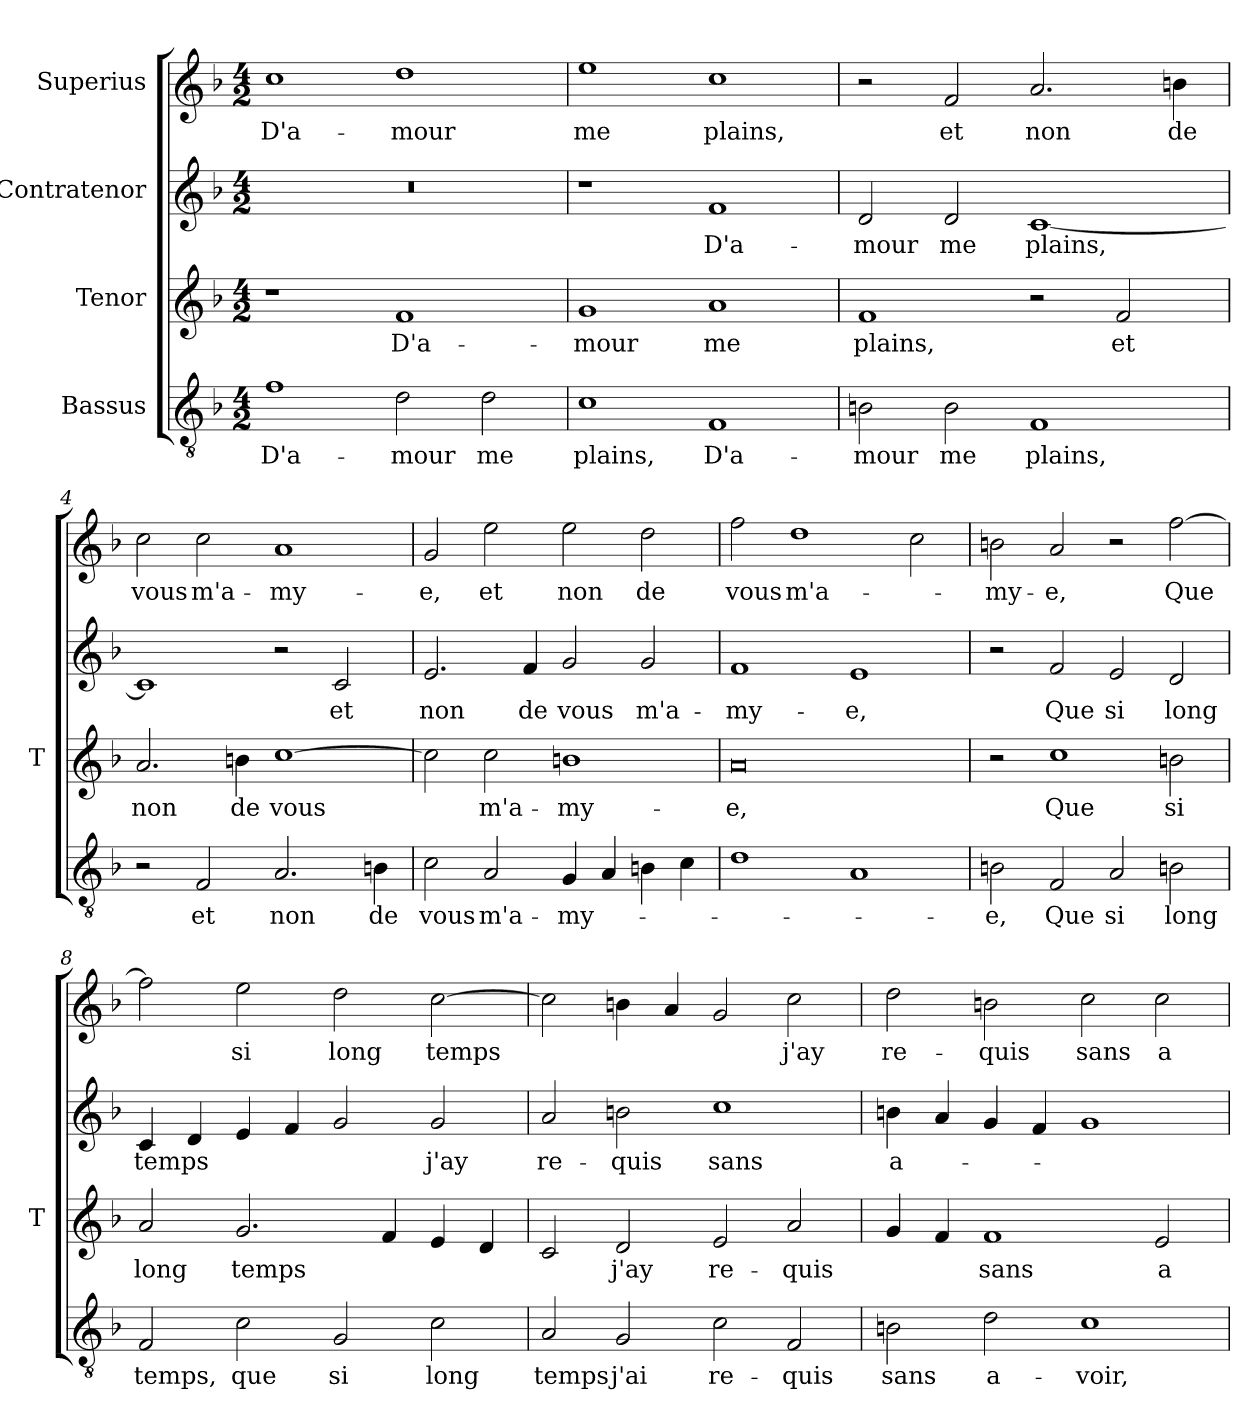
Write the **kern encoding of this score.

**kern	**text	**kern	**text	**kern	**text	**kern	**text
*part4	*part4	*part3	*part3	*part2	*part2	*part1	*part1
*staff4	*staff4	*staff3	*staff3	*staff2	*staff2	*staff1	*staff1
*I"Bassus	*	*I"Tenor	*	*I"Contratenor	*	*I"Superius	*
*	*	*I'T	*	*	*	*	*
*clefGv2	*	*clefG2	*	*clefG2	*	*clefG2	*
*k[b-]	*	*k[b-]	*	*k[b-]	*	*k[b-]	*
*M4/2	*	*M4/2	*	*M4/2	*	*M4/2	*
=1	=1	=1	=1	=1	=1	=1	=1
1f	D'a-	1r	.	0r	.	1cc	D'a-
2d	-mour	1f	D'a-	.	.	1dd	-mour
2d	-me	.	.	.	.	.	.
=2	=2	=2	=2	=2	=2	=2	=2
1c	-plains,	1g	-mour	1r	.	1ee	-me
1F	D'a-	1a	-me	1f	D'a-	1cc	-plains,
=3	=3	=3	=3	=3	=3	=3	=3
2Bn	-mour	1f	-plains,	2d	-mour	2r	.
2B	-me	.	.	2d	-me	2f	-et
1F	-plains,	2r	.	[1c	-plains,	2.a	-non
.	.	2f	-et	.	.	.	.
.	.	.	.	.	.	4bn	-de
=4	=4	=4	=4	=4	=4	=4	=4
2r	.	2.a	-non	1c]	.	2cc	-vous
2F	-et	.	.	.	.	2cc	m'a-
.	.	4bn	-de	.	.	.	.
2.A	-non	[1cc	-vous	2r	.	1a	my-
.	.	.	.	2c	-et	.	.
4Bn	-de	.	.	.	.	.	.
=5	=5	=5	=5	=5	=5	=5	=5
2c	-vous	2cc]	.	2.e	-non	2g	-e,
2A	m'a-	2cc	m'a-	.	.	2ee	-et
.	.	.	.	4f	-de	.	.
4G	my-	1bn	my-	2g	-vous	2ee	-non
4A	.	.	.	.	.	.	.
4Bn	.	.	.	2g	m'a-	2dd	-de
4c	.	.	.	.	.	.	.
=6	=6	=6	=6	=6	=6	=6	=6
1d	.	0a	-e,	1f	my-	2ff	-vous
.	.	.	.	.	.	1dd	m'a-
1A	.	.	.	1e	-e,	.	.
.	.	.	.	.	.	2cc	.
=7	=7	=7	=7	=7	=7	=7	=7
2Bn	-e,	2r	.	2r	.	2bn	my-
2F	-Que	1cc	-Que	2f	-Que	2a	-e,
2A	-si	.	.	2e	-si	2r	.
2Bn	-long	2bn	-si	2d	-long	[2ff	-Que
=8	=8	=8	=8	=8	=8	=8	=8
2F	-temps,	2a	-long	4c	-temps	2ff]	.
.	.	.	.	4d	.	.	.
2c	-que	2.g	-temps	4e	.	2ee	-si
.	.	.	.	4f	.	.	.
2G	-si	.	.	2g	.	2dd	-long
.	.	4f	.	.	.	.	.
2c	-long	4e	.	2g	-j'ay	[2cc	-temps
.	.	4d	.	.	.	.	.
=9	=9	=9	=9	=9	=9	=9	=9
2A	-temps	2c	.	2a	re-	2cc]	.
2G	-j'ai	2d	-j'ay	2bn	-quis	4bn	.
.	.	.	.	.	.	4a	.
2c	re-	2e	re-	1cc	-sans	2g	.
2F	-quis	2a	-quis	.	.	2cc	-j'ay
=10	=10	=10	=10	=10	=10	=10	=10
2Bn	-sans	4g	.	4bn	a-	2dd	re-
.	.	4f	.	4a	.	.	.
2d	a-	1f	-sans	4g	.	2bn	-quis
.	.	.	.	4f	.	.	.
1c	-voir,	.	.	1g	.	2cc	-sans
.	.	2e	a-	.	.	2cc	a-
=	=	=	=	=	=	=	=
*-	*-	*-	*-	*-	*-	*-	*-
